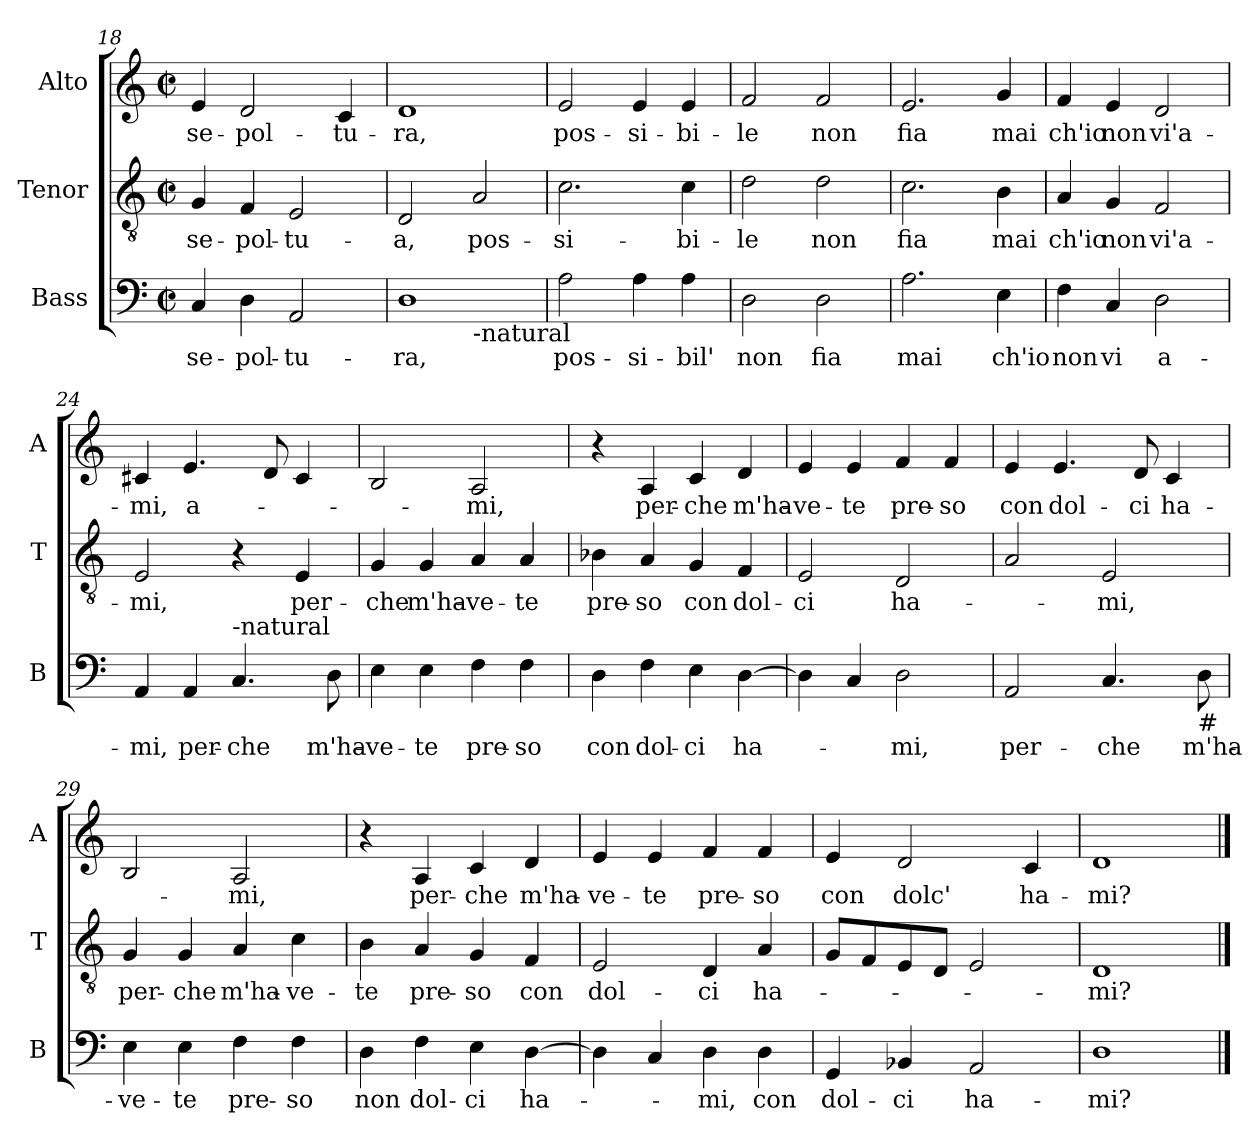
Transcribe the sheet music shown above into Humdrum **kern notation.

**kern	**text	**kern	**text	**kern	**text
*part3	*part3	*part2	*part2	*part1	*part1
*staff3	*staff3	*staff2	*staff2	*staff1	*staff1
*I"Bass	*	*I"Tenor	*	*I"Alto	*
*I'B	*	*I'T	*	*I'A	*
*clefF4	*	*clefGv2	*	*clefG2	*
*k[]	*	*k[]	*	*k[]	*
*C:	*	*C:	*	*C:	*
*M2/2	*	*M2/2	*	*M2/2	*
*met(c|)	*	*met(c|)	*	*met(c|)	*
=18	=18	=18	=18	=18	=18
!	!LO:LY:b	!	!LO:LY:b	!	!LO:LY:b
4C/	se-	4G/	se-	4e/	se-
!	!LO:LY:b	!	!LO:LY:b	!	!LO:LY:b
4D\	-pol-	4F/	-pol-	2d/	-pol-
!	!LO:LY:b	!	!LO:LY:b	!	!
2AA/	-tu-	2E/	-tu-	.	.
!	!	!	!	!	!LO:LY:b
.	.	.	.	4c/	-tu-
=19	=19	=19	=19	=19	=19
!	!LO:LY:b	!	!LO:LY:b	!	!LO:LY:b
*^	*	*	*	*	*
1D	2ryy	-ra,	2D/	-a,	1d	-ra,
!	!LO:TX:b:t=-natural	!	!	!	!	!
!	!	!	!	!LO:LY:b	!	!
.	2ryy	.	2A/	pos-	.	.
!!LO:LB:g=z
=20	=20	=20	=20	=20	=20	=20
!	!	!LO:LY:b	!	!LO:LY:b	!	!LO:LY:b
*v	*v	*	*	*	*	*
2A\	pos-	2.c\	-si-	2e/	pos-
!	!LO:LY:b	!	!	!	!LO:LY:b
4A\	-si-	.	.	4e/	-si-
!	!LO:LY:b	!	!LO:LY:b	!	!LO:LY:b
4A\	-bil'	4c\	-bi-	4e/	-bi-
=21	=21	=21	=21	=21	=21
!	!LO:LY:b	!	!LO:LY:b	!	!LO:LY:b
2D\	non	2d\	-le	2f/	-le
!	!LO:LY:b	!	!LO:LY:b	!	!LO:LY:b
2D\	fia	2d\	non	2f/	non
=22	=22	=22	=22	=22	=22
!	!LO:LY:b	!	!LO:LY:b	!	!LO:LY:b
2.A\	mai	2.c\	fia	2.e/	fia
!	!LO:LY:b	!	!LO:LY:b	!	!LO:LY:b
4E\	ch'io	4B\	mai	4g/	mai
=23	=23	=23	=23	=23	=23
!	!LO:LY:b	!	!LO:LY:b	!	!LO:LY:b
4F\	non	4A/	ch'io	4f/	ch'io
!	!LO:LY:b	!	!LO:LY:b	!	!LO:LY:b
4C/	vi	4G/	non	4e/	non
!	!LO:LY:b	!	!LO:LY:b	!	!LO:LY:b
2D\	a-	2F/	vi'a-	2d/	vi'a-
=24	=24	=24	=24	=24	=24
!	!LO:LY:b	!	!LO:LY:b	!	!LO:LY:b
4AA/	-mi,	2E/	-mi,	4c#X/	-mi,
!	!LO:LY:b	!	!	!	!LO:LY:b
4AA/	per-	.	.	4.e/	a-
!LO:TX:a:t=-natural	!	!	!	!	!
!	!LO:LY:b	!	!	!	!
4.C/	-che	4r	.	.	.
.	.	.	.	8d/	.
!	!	!	!LO:LY:b	!	!
.	.	4E/	per-	4c#/	.
!	!LO:LY:b	!	!	!	!
8D\	m'ha-	.	.	.	.
!!LO:LB:g=z
=25	=25	=25	=25	=25	=25
!	!LO:LY:b	!	!LO:LY:b	!	!
4E\	-ve-	4G/	-che	2B/	.
!	!LO:LY:b	!	!LO:LY:b	!	!
4E\	-te	4G/	m'ha-	.	.
!	!LO:LY:b	!	!LO:LY:b	!	!LO:LY:b
4F\	pre-	4A/	-ve-	2A/	-mi,
!	!LO:LY:b	!	!LO:LY:b	!	!
4F\	-so	4A/	-te	.	.
=26	=26	=26	=26	=26	=26
!	!LO:LY:b	!	!LO:LY:b	!	!
4D\	con	4B-X\	pre-	4r	.
!	!LO:LY:b	!	!LO:LY:b	!	!LO:LY:b
4F\	dol-	4A/	-so	4A/	per-
!	!LO:LY:b	!	!LO:LY:b	!	!LO:LY:b
4E\	-ci	4G/	con	4c/	-che
!	!LO:LY:b	!	!LO:LY:b	!	!LO:LY:b
[4D\	ha-	4F/	dol-	4d/	m'ha-
=27	=27	=27	=27	=27	=27
!	!	!	!LO:LY:b	!	!LO:LY:b
4D\]	.	2E/	-ci	4e/	-ve-
!	!	!	!	!	!LO:LY:b
4C/	.	.	.	4e/	-te
!	!LO:LY:b	!	!LO:LY:b	!	!LO:LY:b
2D\	-mi,	2D/	ha-	4f/	pre-
!	!	!	!	!	!LO:LY:b
.	.	.	.	4f/	-so
=28	=28	=28	=28	=28	=28
!	!LO:LY:b	!	!	!	!LO:LY:b
2AA/	per-	2A/	.	4e/	con
!	!	!	!	!	!LO:LY:b
.	.	.	.	4.e/	dol-
!	!LO:LY:b	!	!LO:LY:b	!	!
4.C/	-che	2E/	-mi,	.	.
!	!	!	!	!	!LO:LY:b
.	.	.	.	8d/	-ci
!	!	!	!	!	!LO:LY:b
.	.	.	.	4c/	ha-
!LO:TX:b:t=#	!	!	!	!	!
!	!LO:LY:b	!	!	!	!
8D\	m'ha-	.	.	.	.
=29	=29	=29	=29	=29	=29
!	!LO:LY:b	!	!LO:LY:b	!	!
4E\	-ve-	4G/	per-	2B/	.
!	!LO:LY:b	!	!LO:LY:b	!	!
4E\	-te	4G/	-che	.	.
!	!LO:LY:b	!	!LO:LY:b	!	!LO:LY:b
4F\	pre-	4A/	m'ha-	2A/	-mi,
!	!LO:LY:b	!	!LO:LY:b	!	!
4F\	-so	4c\	-ve-	.	.
!!LO:LB:g=z
=30	=30	=30	=30	=30	=30
!	!LO:LY:b	!	!LO:LY:b	!	!
4D\	non	4B\	-te	4r	.
!	!LO:LY:b	!	!LO:LY:b	!	!LO:LY:b
4F\	dol-	4A/	pre-	4A/	per-
!	!LO:LY:b	!	!LO:LY:b	!	!LO:LY:b
4E\	-ci	4G/	-so	4c/	-che
!	!LO:LY:b	!	!LO:LY:b	!	!LO:LY:b
[4D\	ha-	4F/	con	4d/	m'ha-
=31	=31	=31	=31	=31	=31
!	!	!	!LO:LY:b	!	!LO:LY:b
4D\]	.	2E/	dol-	4e/	-ve-
!	!	!	!	!	!LO:LY:b
4C/	.	.	.	4e/	-te
!	!LO:LY:b	!	!LO:LY:b	!	!LO:LY:b
4D\	-mi,	4D/	-ci	4f/	pre-
!	!LO:LY:b	!	!LO:LY:b	!	!LO:LY:b
4D\	con	4A/	ha-	4f/	-so
=32	=32	=32	=32	=32	=32
!	!LO:LY:b	!	!	!	!LO:LY:b
4GG/	dol-	8G/L	.	4e/	con
.	.	8F/	.	.	.
!	!LO:LY:b	!	!	!	!LO:LY:b
4BB-X/	-ci	8E/	.	2d/	dolc'
.	.	8D/J	.	.	.
!	!LO:LY:b	!	!	!	!
2AA/	ha-	2E/	.	.	.
!	!	!	!	!	!LO:LY:b
.	.	.	.	4c/	ha-
=33	=33	=33	=33	=33	=33
!	!LO:LY:b	!	!LO:LY:b	!	!LO:LY:b
1D	-mi?	1D	-mi?	1d	-mi?
==	==	==	==	==	==
*-	*-	*-	*-	*-	*-
